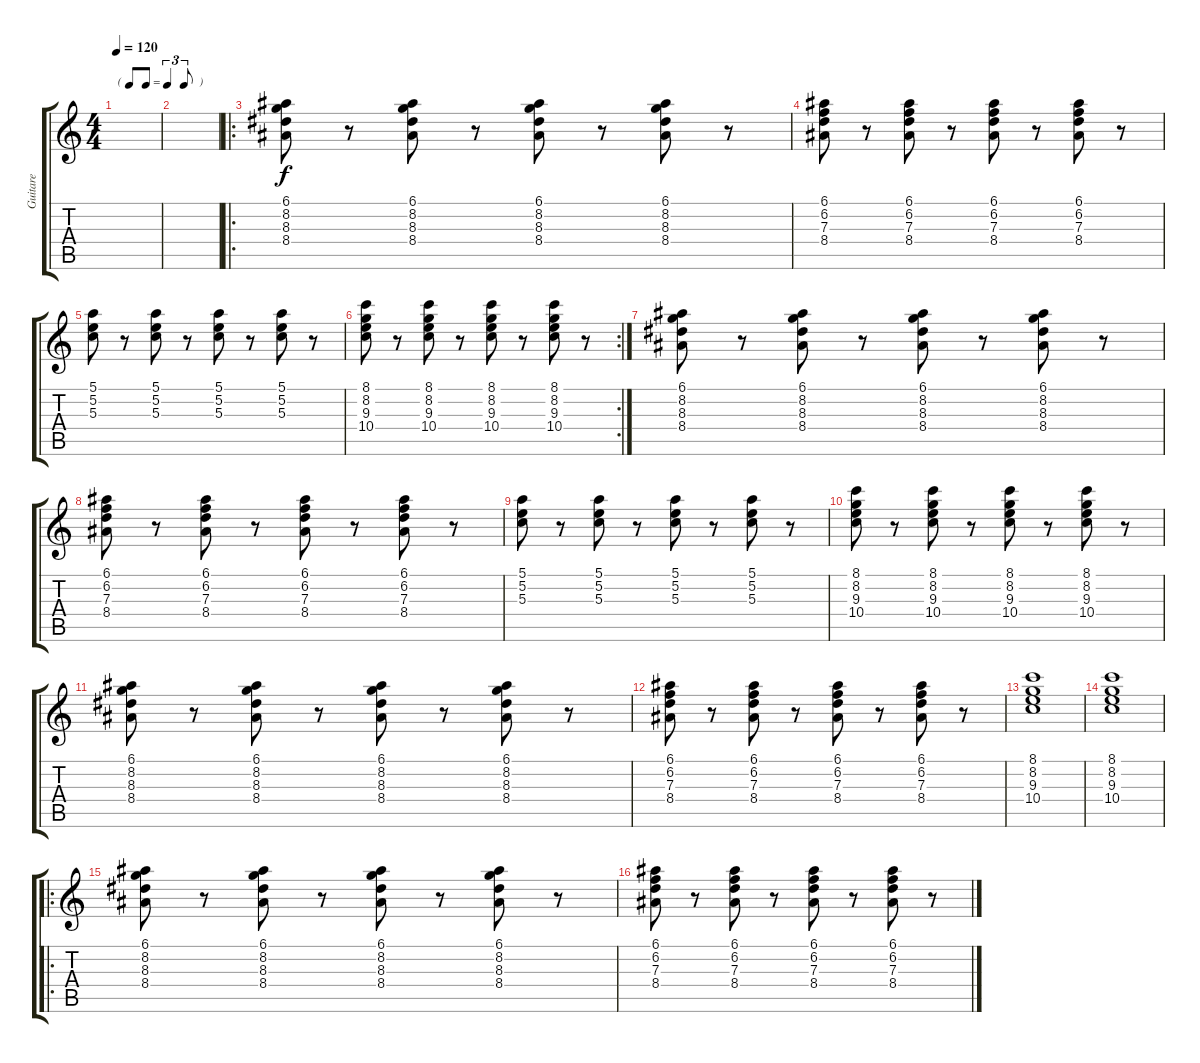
\track ("Guitare" "Guitare") {instrument distortionguitar}
\staff {score tabs}
\tuning (E4 B3 G3 D3 A2 E2) {hide}
\ts (4 4)
\tf triplet8th
\tempo 120
\clef g2
\ks c
|
|
\ro
(6.1 8.2 8.3 8.4).8 r.8 (6.1 8.2 8.3 8.4).8 r.8 (6.1 8.2 8.3 8.4).8 r.8 (6.1 8.2 8.3 8.4).8 r.8 |
(6.1 6.2 7.3 8.4).8 r.8 (6.1 6.2 7.3 8.4).8 r.8 (6.1 6.2 7.3 8.4).8 r.8 (6.1 6.2 7.3 8.4).8 r.8 |
(5.1 5.2 5.3).8 r.8 (5.1 5.2 5.3).8 r.8 (5.1 5.2 5.3).8 r.8 (5.1 5.2 5.3).8 r.8 |
\rc 2
(8.1 8.2 9.3 10.4).8 r.8 (8.1 8.2 9.3 10.4).8 r.8 (8.1 8.2 9.3 10.4).8 r.8 (8.1 8.2 9.3 10.4).8 r.8 |
(6.1 8.2 8.3 8.4).8 r.8 (6.1 8.2 8.3 8.4).8 r.8 (6.1 8.2 8.3 8.4).8 r.8 (6.1 8.2 8.3 8.4).8 r.8 |
(6.1 6.2 7.3 8.4).8 r.8 (6.1 6.2 7.3 8.4).8 r.8 (6.1 6.2 7.3 8.4).8 r.8 (6.1 6.2 7.3 8.4).8 r.8 |
(5.1 5.2 5.3).8 r.8 (5.1 5.2 5.3).8 r.8 (5.1 5.2 5.3).8 r.8 (5.1 5.2 5.3).8 r.8 |
(8.1 8.2 9.3 10.4).8 r.8 (8.1 8.2 9.3 10.4).8 r.8 (8.1 8.2 9.3 10.4).8 r.8 (8.1 8.2 9.3 10.4).8 r.8 |
(6.1 8.2 8.3 8.4).8 r.8 (6.1 8.2 8.3 8.4).8 r.8 (6.1 8.2 8.3 8.4).8 r.8 (6.1 8.2 8.3 8.4).8 r.8 |
(6.1 6.2 7.3 8.4).8 r.8 (6.1 6.2 7.3 8.4).8 r.8 (6.1 6.2 7.3 8.4).8 r.8 (6.1 6.2 7.3 8.4).8 r.8 |
(8.1 8.2 9.3 10.4).1 |
(8.1 8.2 9.3 10.4).1 |
\ro
(6.1 8.2 8.3 8.4).8 r.8 (6.1 8.2 8.3 8.4).8 r.8 (6.1 8.2 8.3 8.4).8 r.8 (6.1 8.2 8.3 8.4).8 r.8 |
(6.1 6.2 7.3 8.4).8 r.8 (6.1 6.2 7.3 8.4).8 r.8 (6.1 6.2 7.3 8.4).8 r.8 (6.1 6.2 7.3 8.4).8 r.8
